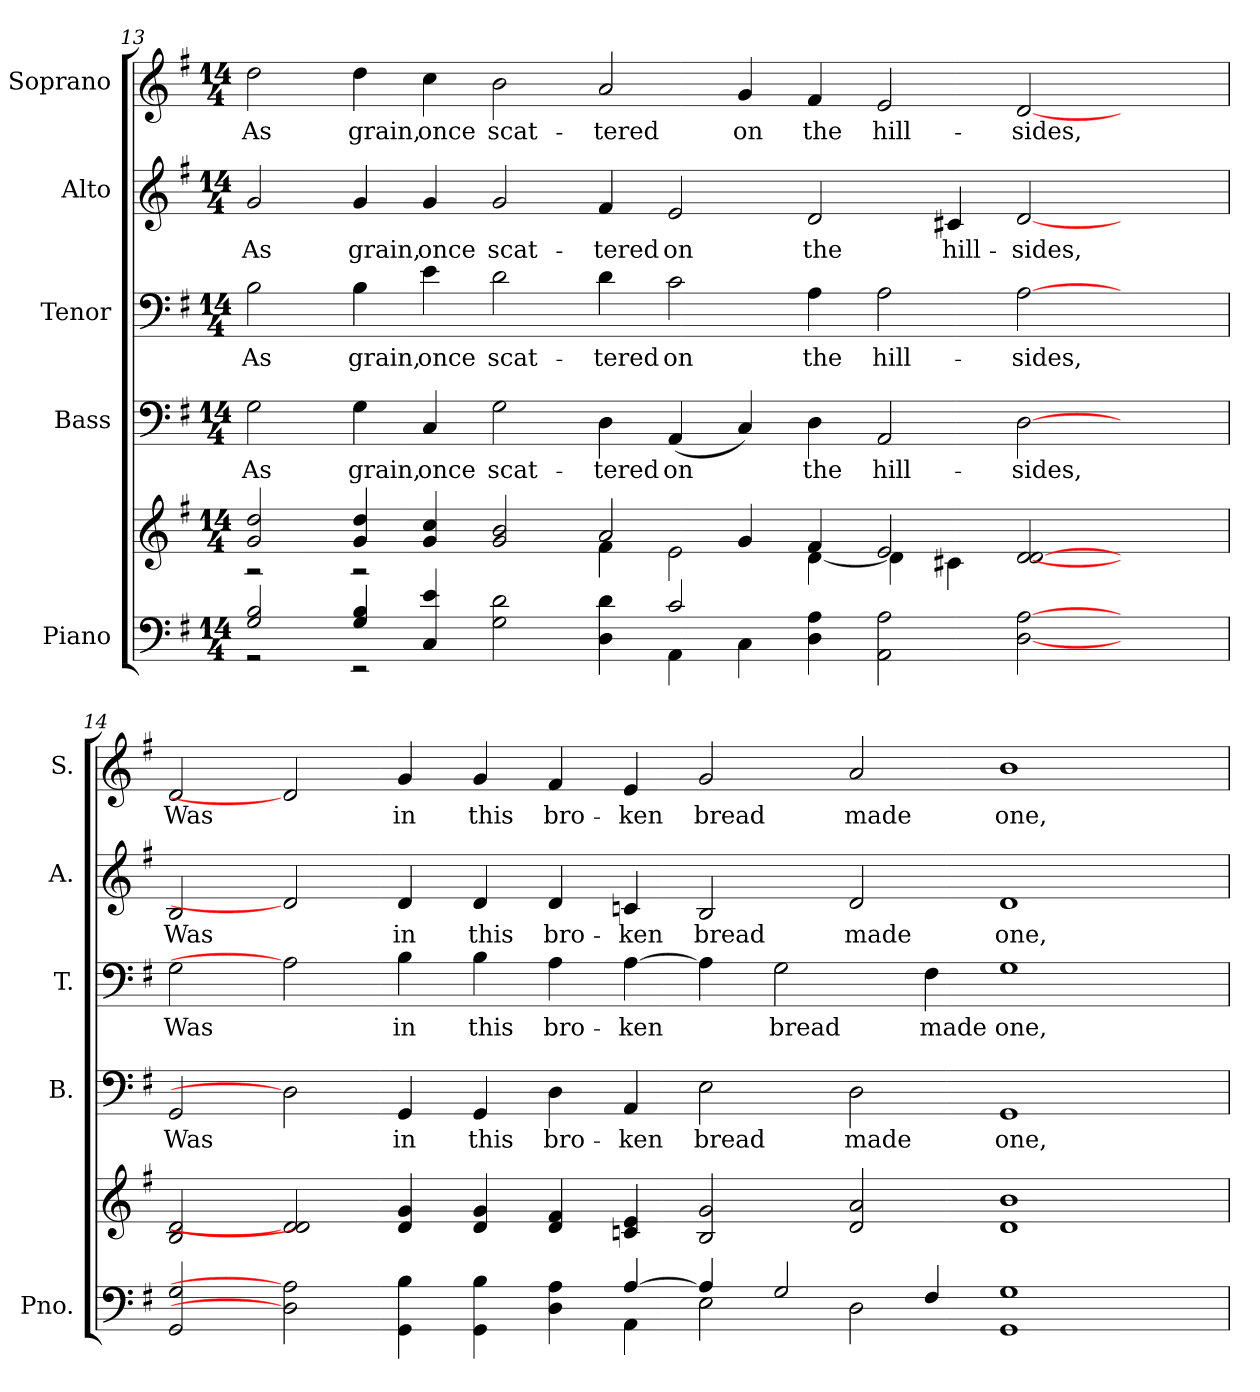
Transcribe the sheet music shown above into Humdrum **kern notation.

**kern	**kern	**kern	**text	**kern	**text	**kern	**text	**kern	**text
*part5	*part5	*part4	*part4	*part3	*part3	*part2	*part2	*part1	*part1
*staff6	*staff5	*staff4	*staff4	*staff3	*staff3	*staff2	*staff2	*staff1	*staff1
*I"Piano	*	*I"Bass	*	*I"Tenor	*	*I"Alto	*	*I"Soprano	*
*I'Pno.	*	*I'B.	*	*I'T.	*	*I'A.	*	*I'S.	*
!!LO:PB:g=z
*clefF4	*clefG2	*clefF4	*	*clefF4	*	*clefG2	*	*clefG2	*
*k[f#]	*k[f#]	*k[f#]	*	*k[f#]	*	*k[f#]	*	*k[f#]	*
*G:	*G:	*G:	*	*G:	*	*G:	*	*G:	*
*M14/4	*M14/4	*M14/4	*	*M14/4	*	*M14/4	*	*M14/4	*
=13	=13	=13	=13	=13	=13	=13	=13	=13	=13
*^	*^	*	*	*	*	*	*	*	*
!	!	!	!	!	!LO:LY:b:color=#000000	!	!	!	!	!	!
!	!	!	!	!	!	!	!LO:LY:b:color=#000000	!	!	!	!
!	!	!	!	!	!	!	!	!	!LO:LY:b:color=#000000	!	!
!	!	!	!	!	!	!	!	!	!	!	!LO:LY:b:color=#000000
2Gi/ 2Bi	2r	2gi/ 2ddi	2r	2Gi\	As	2Bi\	As	2gi/	As	2ddi\	As
!	!	!	!	!	!LO:LY:b:color=#000000	!	!	!	!	!	!
!	!	!	!	!	!	!	!LO:LY:b:color=#000000	!	!	!	!
!	!	!	!	!	!	!	!	!	!LO:LY:b:color=#000000	!	!
!	!	!	!	!	!	!	!	!	!	!	!LO:LY:b:color=#000000
4Gi/ 4Bi	2r	4gi/ 4ddi	2r	4Gi\	grain,	4Bi\	grain,	4gi/	grain,	4ddi\	grain,
!	!	!	!	!	!LO:LY:b:color=#000000	!	!	!	!	!	!
!	!	!	!	!	!	!	!LO:LY:b:color=#000000	!	!	!	!
!	!	!	!	!	!	!	!	!	!LO:LY:b:color=#000000	!	!
!	!	!	!	!	!	!	!	!	!	!	!LO:LY:b:color=#000000
4Ci/ 4ei	.	4gi/ 4cci	.	4Ci/	once	4ei\	once	4gi/	once	4cci\	once
!	!	!	!	!	!LO:LY:b:color=#000000	!	!	!	!	!	!
!	!	!	!	!	!	!	!LO:LY:b:color=#000000	!	!	!	!
!	!	!	!	!	!	!	!	!	!LO:LY:b:color=#000000	!	!
!	!	!	!	!	!	!	!	!	!	!	!LO:LY:b:color=#000000
2Gi\ 2di	2ryy	2gi/ 2bi	2ryy	2Gi\	scat-	2di\	scat-	2gi/	scat-	2bi\	scat-
!	!	!	!	!	!LO:LY:b:color=#000000	!	!	!	!	!	!
!	!	!	!	!	!	!	!LO:LY:b:color=#000000	!	!	!	!
!	!	!	!	!	!	!	!	!	!LO:LY:b:color=#000000	!	!
!	!	!	!	!	!	!	!	!	!	!	!LO:LY:b:color=#000000
4Di\ 4di	4ryy	2ai/	4f#i\	4Di\	-tered	4di\	-tered	4f#i/	-tered	2ai/	-tered
!	!	!	!	!	!LO:LY:b:color=#000000	!	!	!	!	!	!
!	!	!	!	!	!	!	!LO:LY:b:color=#000000	!	!	!	!
!	!	!	!	!	!	!	!	!	!LO:LY:b:color=#000000	!	!
2ci/	4AAi\	.	2ei\	(4AAi/	on	2ci\	on	2ei/	on	.	.
!	!	!	!	!	!	!	!	!	!	!	!LO:LY:b:color=#000000
.	4Ci\	4gi/	.	4Ci/)	.	.	.	.	.	4gi/	on
!	!	!	!	!	!LO:LY:b:color=#000000	!	!	!	!	!	!
!	!	!	!	!	!	!	!LO:LY:b:color=#000000	!	!	!	!
!	!	!	!	!	!	!	!	!	!LO:LY:b:color=#000000	!	!
!	!	!	!	!	!	!	!	!	!	!	!LO:LY:b:color=#000000
4Di\ 4Ai	4ryy	4f#i/	[<4di\	4Di\	the	4Ai\	the	2di/	the	4f#i/	the
!	!	!	!	!	!LO:LY:b:color=#000000	!	!	!	!	!	!
!	!	!	!	!	!	!	!LO:LY:b:color=#000000	!	!	!	!
!	!	!	!	!	!	!	!	!	!	!	!LO:LY:b:color=#000000
2AAi\ 2Ai	2ryy	2ei/	4di\]	2AAi/	hill-	2Ai\	hill-	.	.	2ei/	hill-
!	!	!	!	!	!	!	!	!	!LO:LY:b:color=#000000	!	!
.	.	.	4c#Xi\	.	.	.	.	4c#Xi/	hill-	.	.
!	!	!	!	!	!LO:LY:b:color=#000000	!	!	!	!	!	!
!	!	!	!	!	!	!	!LO:LY:b:color=#000000	!	!	!	!
!	!	!	!	!	!	!	!	!	!LO:LY:b:color=#000000	!	!
!	!	!	!	!	!	!	!	!	!	!	!LO:LY:b:color=#000000
[2Di [2Ai	2ryy	[2di [2di	2ryy	[2Di	-sides,	[2Ai	-sides,	[2di	-sides,	[2di	-sides,
2ryy	2ryy	2ryy	2ryy	2ryy	.	2ryy	.	2ryy	.	2ryy	.
*	*	*v	*v	*	*	*	*	*	*	*	*
!!LO:PB:g=z
=14	=14	=14	=14	=14	=14	=14	=14	=14	=14	=14
*	*	*^	*	*	*	*	*	*	*	*
!	!	!	!	!	!LO:LY:b:color=#000000	!	!	!	!	!	!
*	*	*v	*v	*	*	*	*	*	*	*	*
*	*	*^	*	*	*	*	*	*	*	*
!	!	!	!	!	!	!	!LO:LY:b:color=#000000	!	!	!	!
*	*	*v	*v	*	*	*	*	*	*	*	*
*	*	*^	*	*	*	*	*	*	*	*
!	!	!	!	!	!	!	!	!	!LO:LY:b:color=#000000	!	!
*	*	*v	*v	*	*	*	*	*	*	*	*
*	*	*^	*	*	*	*	*	*	*	*
!	!	!	!	!	!	!	!	!	!	!	!LO:LY:b:color=#000000
*	*	*v	*v	*	*	*	*	*	*	*	*
2GGi/ 2Gi	2ryy	2Bi/ 2di	2GGi/	Was	2Gi\	Was	2Bi/	Was	2di/	Was
2Di] 2Ai]	2ryy	2di] 2di]	2Di]	.	2Ai]	.	2di]	.	2di]	.
!	!	!	!	!LO:LY:b:color=#000000	!	!	!	!	!	!
!	!	!	!	!	!	!LO:LY:b:color=#000000	!	!	!	!
!	!	!	!	!	!	!	!	!LO:LY:b:color=#000000	!	!
!	!	!	!	!	!	!	!	!	!	!LO:LY:b:color=#000000
4GGi\ 4Bi	2ryy	4di/ 4gi	4GGi/	in	4Bi\	in	4di/	in	4gi/	in
!	!	!	!	!LO:LY:b:color=#000000	!	!	!	!	!	!
!	!	!	!	!	!	!LO:LY:b:color=#000000	!	!	!	!
!	!	!	!	!	!	!	!	!LO:LY:b:color=#000000	!	!
!	!	!	!	!	!	!	!	!	!	!LO:LY:b:color=#000000
4GGi\ 4Bi	.	4di/ 4gi	4GGi/	this	4Bi\	this	4di/	this	4gi/	this
!	!	!	!	!LO:LY:b:color=#000000	!	!	!	!	!	!
!	!	!	!	!	!	!LO:LY:b:color=#000000	!	!	!	!
!	!	!	!	!	!	!	!	!LO:LY:b:color=#000000	!	!
!	!	!	!	!	!	!	!	!	!	!LO:LY:b:color=#000000
4Di\ 4Ai	4ryy	4di/ 4f#i	4Di\	bro-	4Ai\	bro-	4di/	bro-	4f#i/	bro-
!	!	!	!	!LO:LY:b:color=#000000	!	!	!	!	!	!
!	!	!	!	!	!	!LO:LY:b:color=#000000	!	!	!	!
!	!	!	!	!	!	!	!	!LO:LY:b:color=#000000	!	!
!	!	!	!	!	!	!	!	!	!	!LO:LY:b:color=#000000
[>4Ai/	4AAi\	4cni/ 4ei	4AAi/	-ken	[>4Ai\	-ken	4cni/	-ken	4ei/	-ken
!	!	!	!	!LO:LY:b:color=#000000	!	!	!	!	!	!
!	!	!	!	!	!	!	!	!LO:LY:b:color=#000000	!	!
!	!	!	!	!	!	!	!	!	!	!LO:LY:b:color=#000000
4Ai/]	2Ei\	2Bi/ 2gi	2Ei\	bread	4Ai\]	.	2Bi/	bread	2gi/	bread
!	!	!	!	!	!	!LO:LY:b:color=#000000	!	!	!	!
2Gi/	.	.	.	.	2Gi\	bread	.	.	.	.
!	!	!	!	!LO:LY:b:color=#000000	!	!	!	!	!	!
!	!	!	!	!	!	!	!	!LO:LY:b:color=#000000	!	!
!	!	!	!	!	!	!	!	!	!	!LO:LY:b:color=#000000
.	2Di\	2di/ 2ai	2Di\	made	.	.	2di/	made	2ai/	made
!	!	!	!	!	!	!LO:LY:b:color=#000000	!	!	!	!
4F#i/	.	.	.	.	4F#i\	made	.	.	.	.
!	!	!	!	!LO:LY:b:color=#000000	!	!	!	!	!	!
!	!	!	!	!	!	!LO:LY:b:color=#000000	!	!	!	!
!	!	!	!	!	!	!	!	!LO:LY:b:color=#000000	!	!
!	!	!	!	!	!	!	!	!	!	!LO:LY:b:color=#000000
1GGi 1Gi	2ryy	1di 1bi	1GGi	one,	1Gi	one,	1di	one,	1bi	one,
.	2ryy	.	.	.	.	.	.	.	.	.
*v	*v	*	*	*	*	*	*	*	*	*
=	=	=	=	=	=	=	=	=	=
*-	*-	*-	*-	*-	*-	*-	*-	*-	*-
